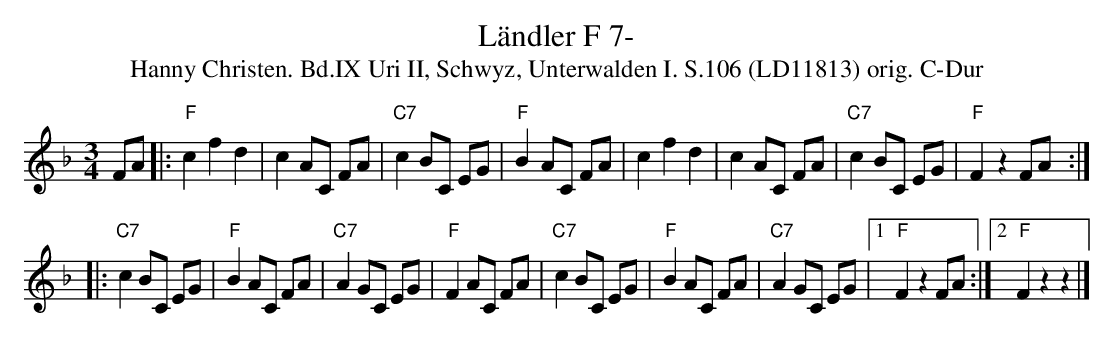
X:1
T:Ländler F 7-
T:Hanny Christen. Bd.IX Uri II, Schwyz, Unterwalden I. S.106 (LD11813) orig. C-Dur
M:3/4
L:1/8
K:Fmaj
FA |: "F"c2f2d2 | c2 AC FA | "C7"c2 BC EG | "F"B2 AC FA | c2f2d2 | c2 AC FA | "C7"c2 BC EG | "F"F2z2 FA ::
"C7"c2 BC EG | "F"B2 AC FA | "C7"A2 GC EG | "F"F2 AC FA | "C7"c2 BC EG | "F"B2 AC FA | "C7"A2 GC EG |1 "F"F2 z2FA :|2 "F"F2 z2z2 |]
